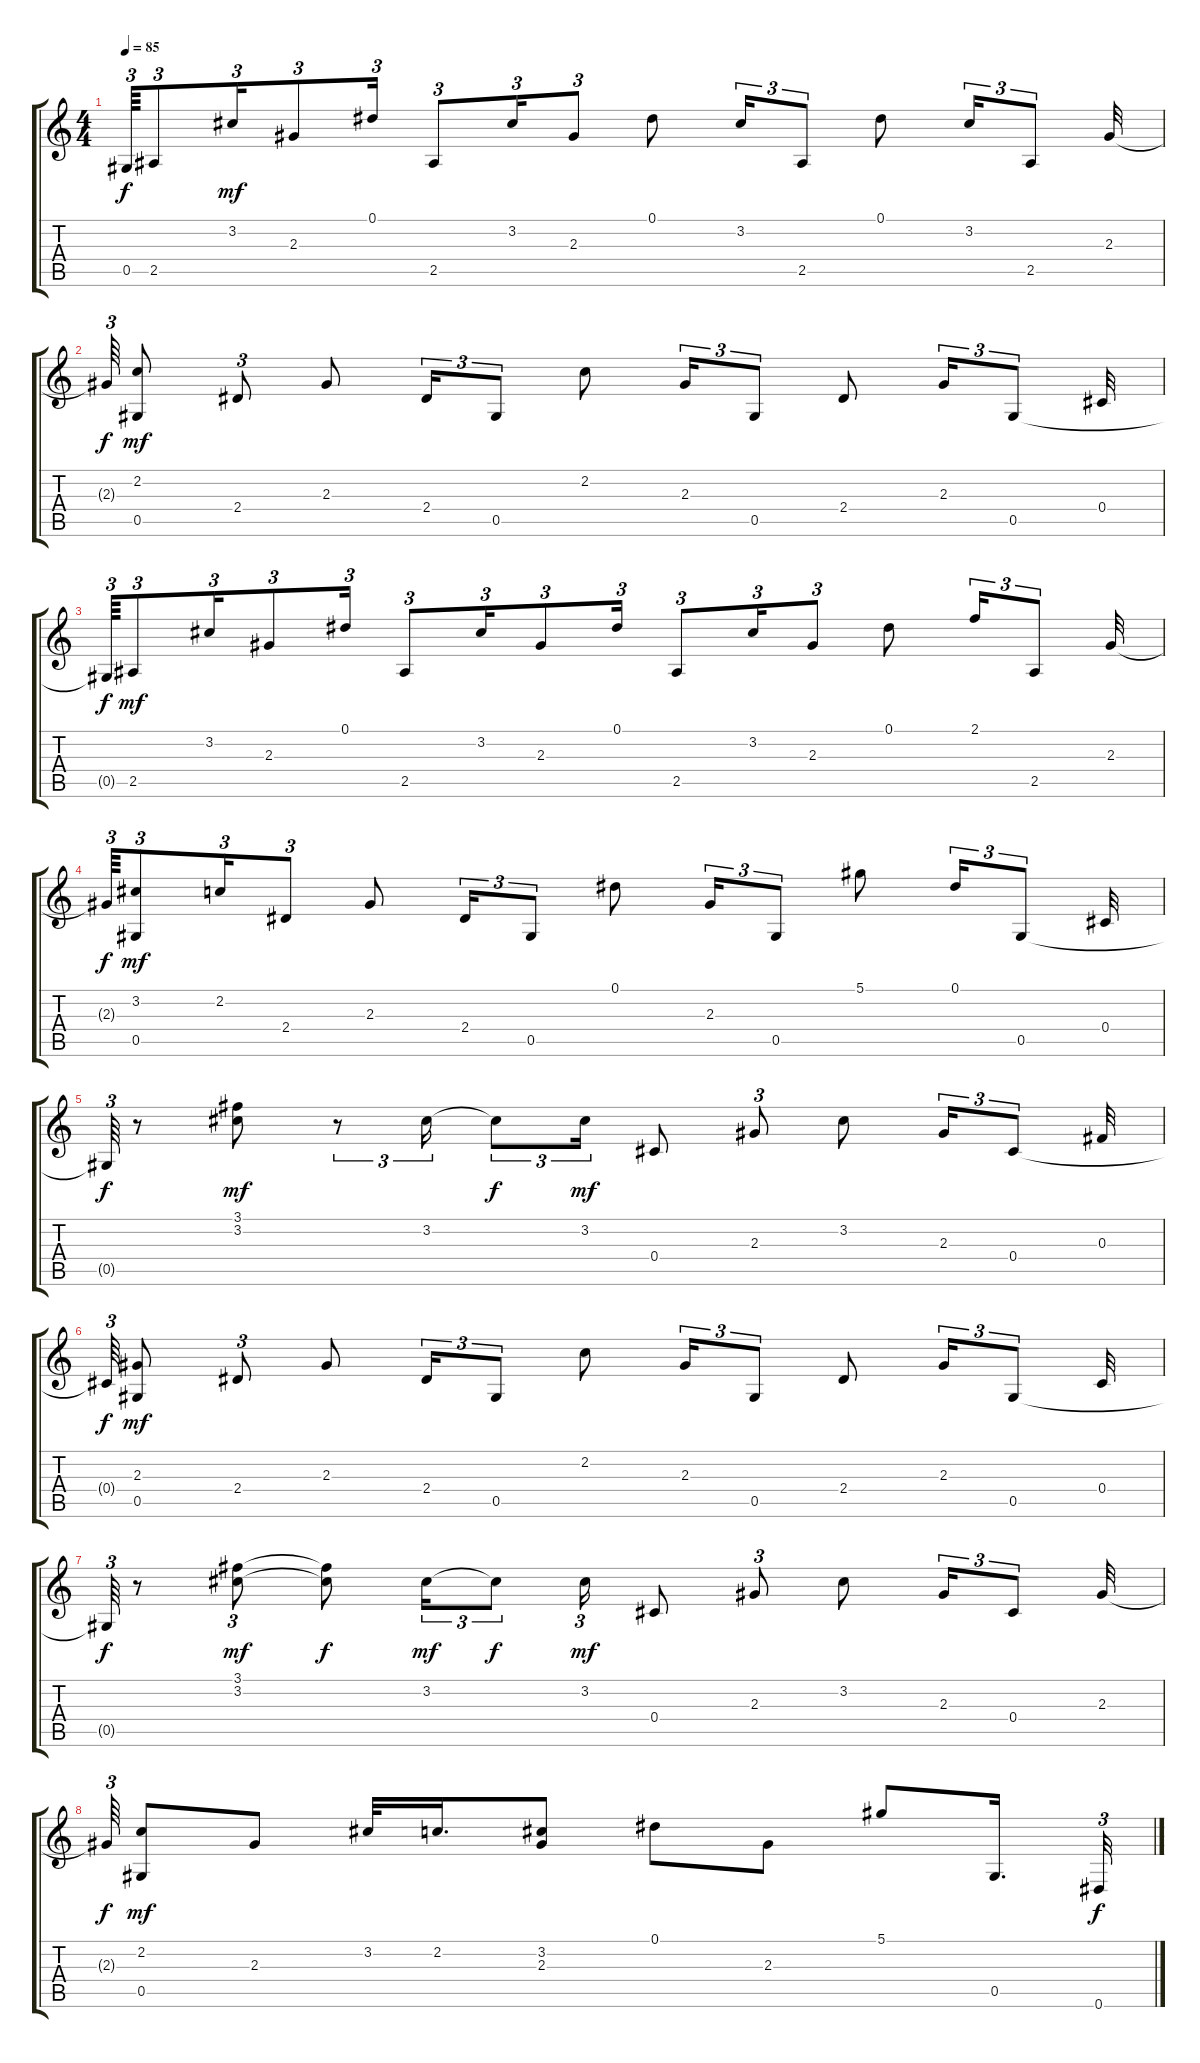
\track "" {instrument acousticguitarnylon}
\staff {score tabs}
\tuning (Eb4 Bb3 Gb3 Db3 Ab2 Eb2) {hide}
\ts (4 4)
\tempo 85
\clef g2
\ks c
0.5{t}.64{tu (3 2) dy f} 2.5.8{tu (3 2)} 3.2.16{tu (3 2) dy mf} 2.3.8{tu (3 2)} 0.1.16{tu (3 2)} 2.5.8{tu (3 2)} 3.2.16{tu (3 2)} 2.3.8{tu (3 2)} 0.1.8 3.2.16{tu (3 2)} 2.5.8{tu (3 2)} 0.1.8 3.2.16{tu (3 2)} 2.5.8{tu (3 2)} 2.3.32 |
2.3{t}.64{tu (3 2) dy f} (2.2 0.5).8{dy mf} 2.4.8{tu (3 2)} 2.3.8 2.4.16{tu (3 2)} 0.5.8{tu (3 2)} 2.2.8 2.3.16{tu (3 2)} 0.5.8{tu (3 2)} 2.4.8 2.3.16{tu (3 2)} 0.5.8{tu (3 2)} 0.4.32 |
0.5{t}.64{tu (3 2) dy f} 2.5.8{tu (3 2) dy mf} 3.2.16{tu (3 2)} 2.3.8{tu (3 2)} 0.1.16{tu (3 2)} 2.5.8{tu (3 2)} 3.2.16{tu (3 2)} 2.3.8{tu (3 2)} 0.1.16{tu (3 2)} 2.5.8{tu (3 2)} 3.2.16{tu (3 2)} 2.3.8{tu (3 2)} 0.1.8 2.1.16{tu (3 2)} 2.5.8{tu (3 2)} 2.3.32 |
2.3{t}.64{tu (3 2) dy f} (3.2 0.5).8{tu (3 2) dy mf} 2.2.16{tu (3 2)} 2.4.8{tu (3 2)} 2.3.8 2.4.16{tu (3 2)} 0.5.8{tu (3 2)} 0.1.8 2.3.16{tu (3 2)} 0.5.8{tu (3 2)} 5.1.8 0.1.16{tu (3 2)} 0.5.8{tu (3 2)} 0.4.32 |
0.5{t}.64{tu (3 2) dy f} r.8 (3.1 3.2).8{dy mf} r.8{tu (3 2)} 3.2.16{tu (3 2)} 3.2{t}.8{tu (3 2) dy f} 3.2.16{tu (3 2) dy mf} 0.4.8 2.3.8{tu (3 2)} 3.2.8 2.3.16{tu (3 2)} 0.4.8{tu (3 2)} 0.3.32 |
0.4{t}.64{tu (3 2) dy f} (2.3 0.5).8{dy mf} 2.4.8{tu (3 2)} 2.3.8 2.4.16{tu (3 2)} 0.5.8{tu (3 2)} 2.2.8 2.3.16{tu (3 2)} 0.5.8{tu (3 2)} 2.4.8 2.3.16{tu (3 2)} 0.5.8{tu (3 2)} 0.4.32 |
0.5{t}.64{tu (3 2) dy f} r.8 (3.1 3.2).8{tu (3 2) dy mf} (3.1{t} 3.2{t}).8{dy f} 3.2.16{tu (3 2) dy mf} 3.2{t}.8{tu (3 2) dy f} 3.2.16{tu (3 2) dy mf} 0.4.8 2.3.8{tu (3 2)} 3.2.8 2.3.16{tu (3 2)} 0.4.8{tu (3 2)} 2.3.32 |
2.3{t}.64{tu (3 2) dy f} (2.2 0.5).8{dy mf} 2.3.8 3.2.32 2.2.16{d} (3.2 2.3).8 0.1.8 2.3.8 5.1.8 0.5.16{d} 0.6.32{tu (3 2) dy f}
